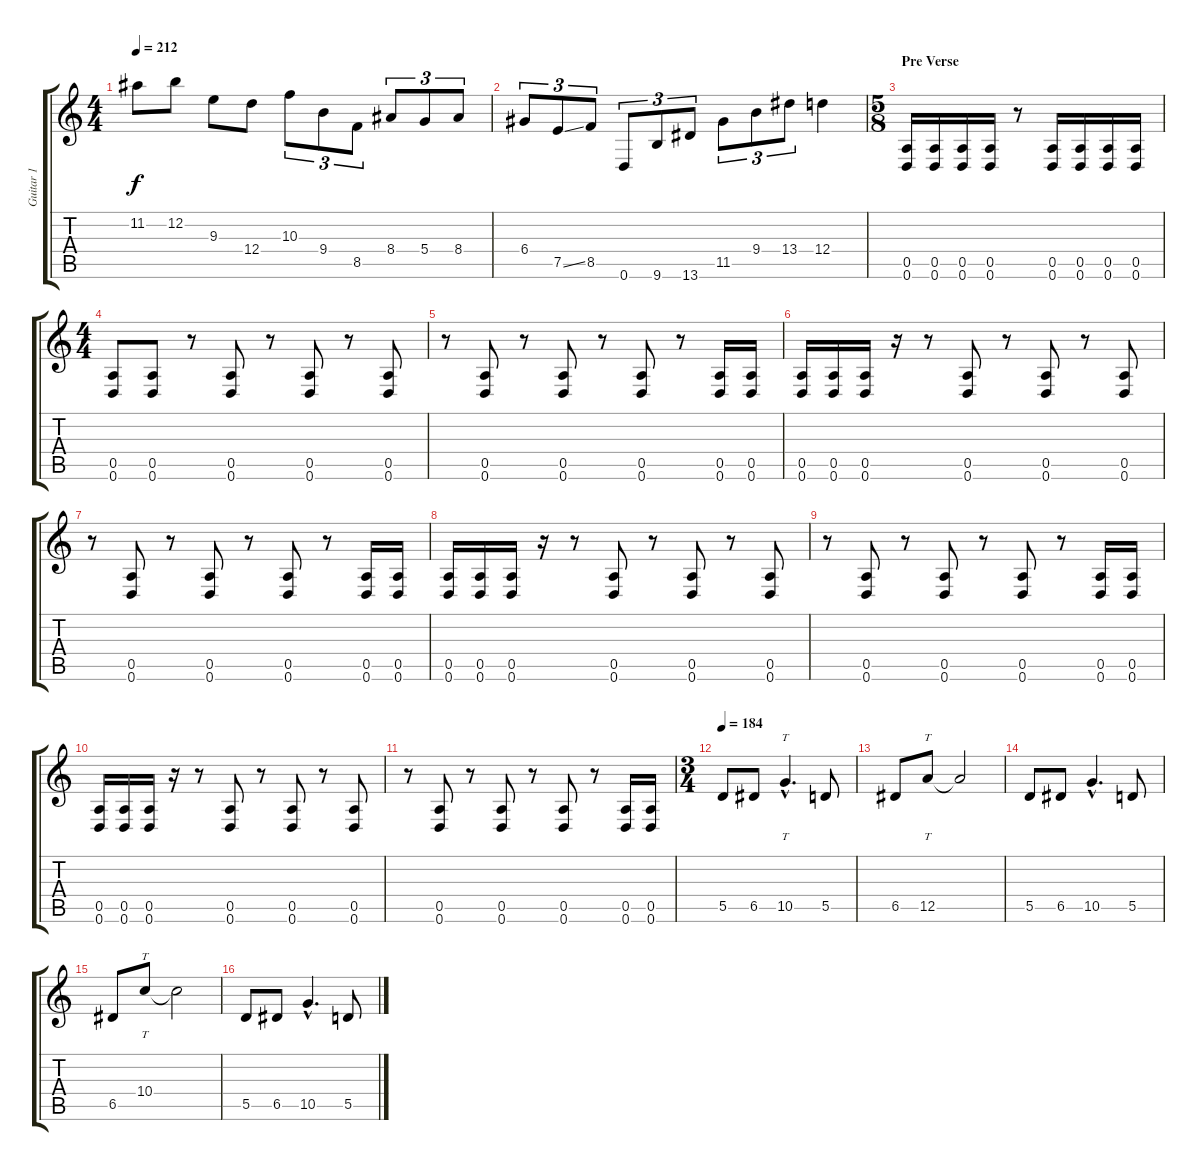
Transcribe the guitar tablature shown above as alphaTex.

\track ("Guitar 1" "Guitar 1") {instrument electricguitarjazz}
\staff {score tabs}
\tuning (E4 B3 G3 D3 A2 D2) {hide}
\ts (4 4)
\tempo 212
\clef g2
\ks c
11.2.8{dy f} 12.2.8 9.3.8 12.4.8 10.3.8{tu (3 2)} 9.4.8{tu (3 2)} 8.5.8{tu (3 2)} 8.4.8{tu (3 2)} 5.4.8{tu (3 2)} 8.4.8{tu (3 2)} |
6.4.8{tu (3 2)} 7.5{ss}.8{tu (3 2)} 8.5.8{tu (3 2)} 0.6.8{tu (3 2)} 9.6.8{tu (3 2)} 13.6.8{tu (3 2)} 11.5.8{tu (3 2)} 9.4.8{tu (3 2)} 13.4.8{tu (3 2)} 12.4.4 |
\ts (5 8)
\section ("" "Pre Verse")
(0.5 0.6).16 (0.5 0.6).16 (0.5 0.6).16 (0.5 0.6).16 r.8 (0.5 0.6).16 (0.5 0.6).16 (0.5 0.6).16 (0.5 0.6).16 |
\ts (4 4)
(0.5 0.6).8 (0.5 0.6).8 r.8 (0.5 0.6).8 r.8 (0.5 0.6).8 r.8 (0.5 0.6).8 |
r.8 (0.5 0.6).8 r.8 (0.5 0.6).8 r.8 (0.5 0.6).8 r.8 (0.5 0.6).16 (0.5 0.6).16 |
(0.5 0.6).16 (0.5 0.6).16 (0.5 0.6).16 r.16 r.8 (0.5 0.6).8 r.8 (0.5 0.6).8 r.8 (0.5 0.6).8 |
r.8 (0.5 0.6).8 r.8 (0.5 0.6).8 r.8 (0.5 0.6).8 r.8 (0.5 0.6).16 (0.5 0.6).16 |
(0.5 0.6).16 (0.5 0.6).16 (0.5 0.6).16 r.16 r.8 (0.5 0.6).8 r.8 (0.5 0.6).8 r.8 (0.5 0.6).8 |
r.8 (0.5 0.6).8 r.8 (0.5 0.6).8 r.8 (0.5 0.6).8 r.8 (0.5 0.6).16 (0.5 0.6).16 |
(0.5 0.6).16 (0.5 0.6).16 (0.5 0.6).16 r.16 r.8 (0.5 0.6).8 r.8 (0.5 0.6).8 r.8 (0.5 0.6).8 |
r.8 (0.5 0.6).8 r.8 (0.5 0.6).8 r.8 (0.5 0.6).8 r.8 (0.5 0.6).16 (0.5 0.6).16 |
\ts (3 4)
\tempo 184
5.5.8 6.5.8 10.5{hac}.4{tt d} 5.5.8 |
6.5.8 12.5.8{tt} 12.5{t}.2 |
5.5.8 6.5.8 10.5{hac}.4{d} 5.5.8 |
6.5.8 10.4.8{tt} 10.4{t}.2 |
5.5.8 6.5.8 10.5{hac}.4{d} 5.5.8
